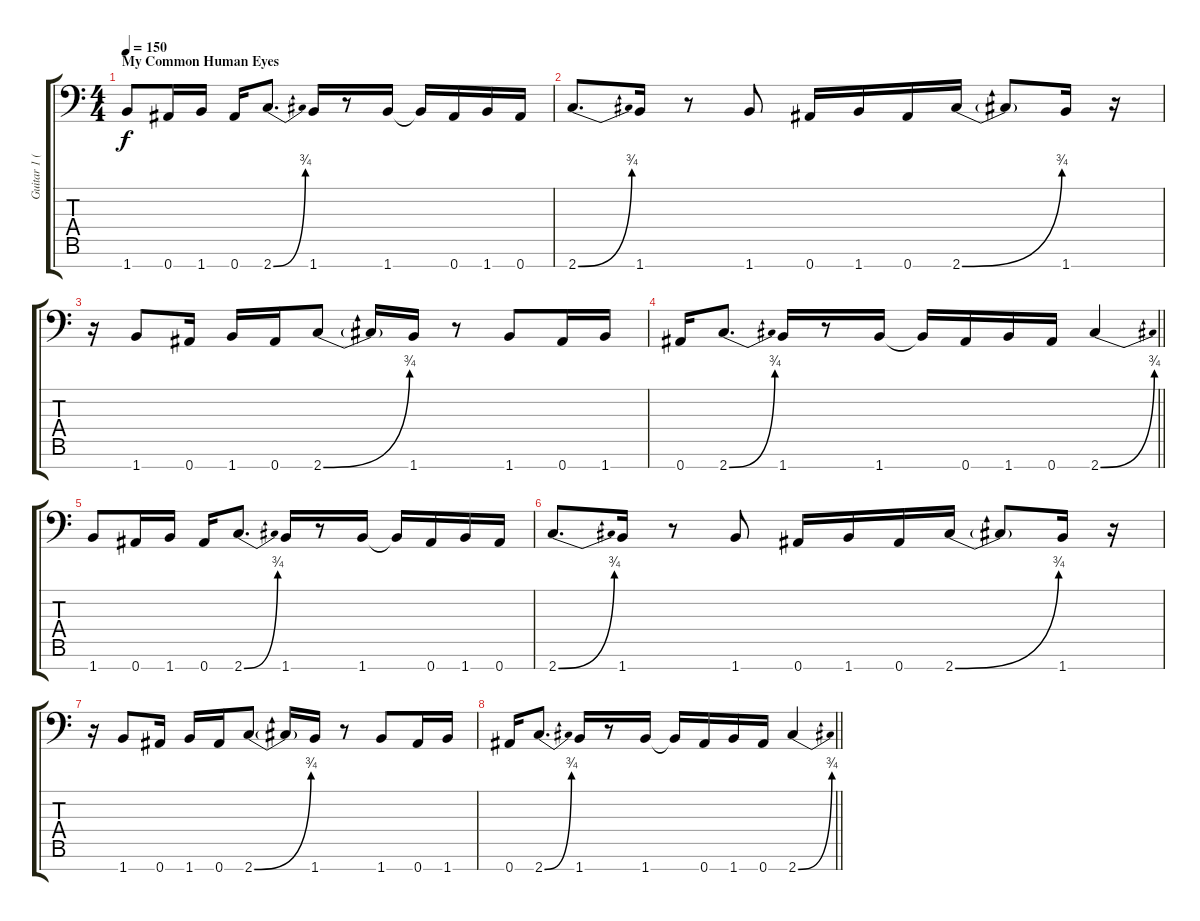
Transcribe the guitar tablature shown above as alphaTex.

\track ("Guitar 1 (Fredrik Thordendal)" "Guitar 1 (") {instrument distortionguitar}
\staff {score tabs}
\tuning (Eb4 Bb3 Gb3 Db3 Ab2 Eb2 Bb1) {hide}
\ts (4 4)
\section ("" "My Common Human Eyes")
\tempo 150
\clef f4
\ks c
1.7.8{dy f} 0.7.16 1.7.16 0.7.16 2.7{be (bend 0 0 60 3)}.8{d} 1.7.16 r.8 1.7.16 1.7{t}.16 0.7.16 1.7.16 0.7.16 |
2.7{be (bend 0 0 60 3)}.8{d} 1.7.16 r.8 1.7.8 0.7.16 1.7.16 0.7.16 2.7{be (bend 0 0 60 3)}.16 2.7{t}.8 1.7.16 r.16 |
r.16 1.7.8 0.7.16 1.7.16 0.7.16 2.7{be (bend 0 0 60 3)}.8 2.7{t}.16 1.7.16 r.8 1.7.8 0.7.16 1.7.16 |
\barLineRight lightlight
0.7.16 2.7{be (bend 0 0 60 3)}.8{d} 1.7.16 r.8 1.7.16 1.7{t}.16 0.7.16 1.7.16 0.7.16 2.7{be (bend 0 0 60 3)}.4 |
1.7.8 0.7.16 1.7.16 0.7.16 2.7{be (bend 0 0 60 3)}.8{d} 1.7.16 r.8 1.7.16 1.7{t}.16 0.7.16 1.7.16 0.7.16 |
2.7{be (bend 0 0 60 3)}.8{d} 1.7.16 r.8 1.7.8 0.7.16 1.7.16 0.7.16 2.7{be (bend 0 0 60 3)}.16 2.7{t}.8 1.7.16 r.16 |
r.16 1.7.8 0.7.16 1.7.16 0.7.16 2.7{be (bend 0 0 60 3)}.8 2.7{t}.16 1.7.16 r.8 1.7.8 0.7.16 1.7.16 |
\barLineRight lightlight
0.7.16 2.7{be (bend 0 0 60 3)}.8{d} 1.7.16 r.8 1.7.16 1.7{t}.16 0.7.16 1.7.16 0.7.16 2.7{be (bend 0 0 60 3)}.4
